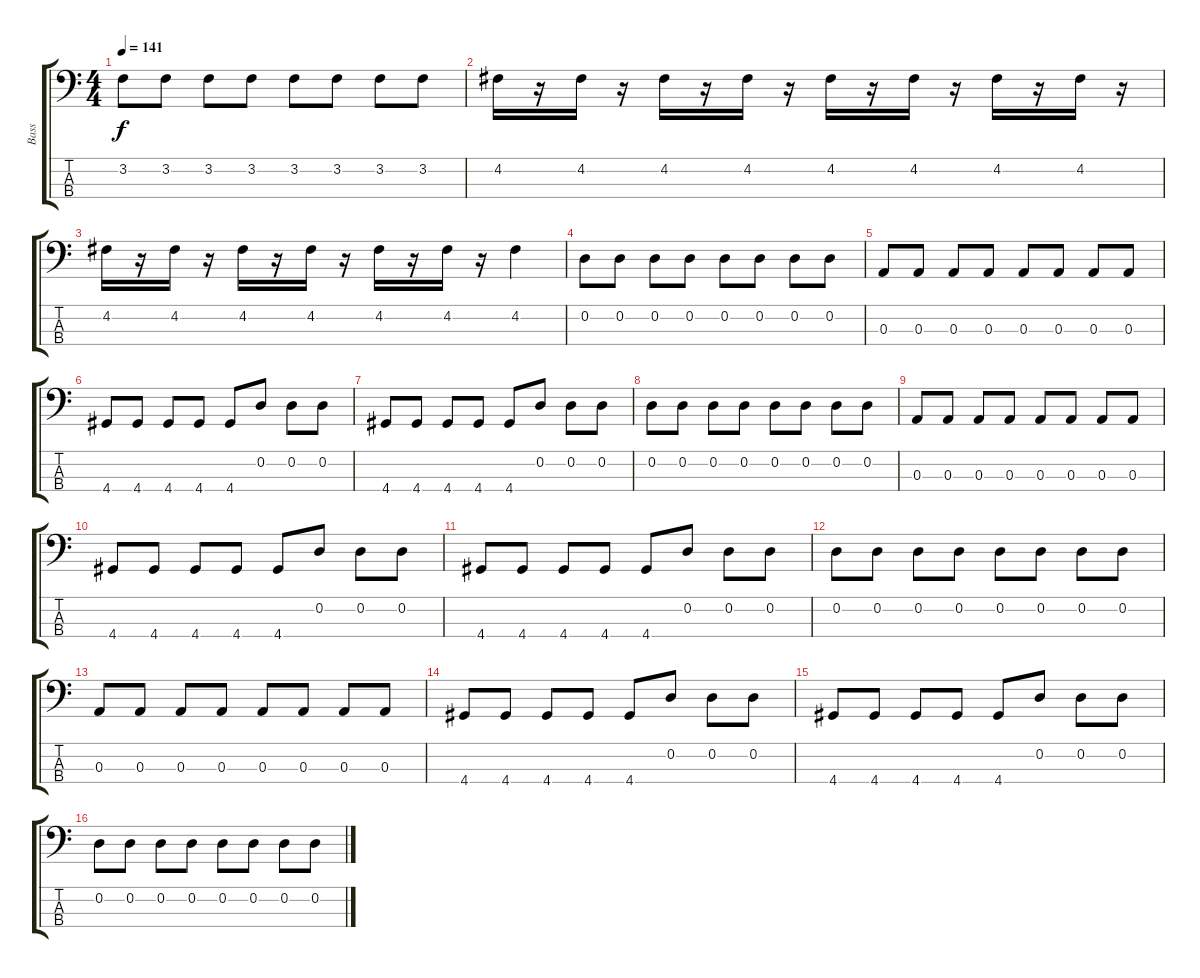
\track ("Bass" "Bass") {instrument electricbassfinger}
\staff {score tabs}
\tuning (G2 D2 A1 E1) {hide}
\ts (4 4)
\tempo 141
\clef f4
\ks c
3.2.8{dy f} 3.2.8 3.2.8 3.2.8 3.2.8 3.2.8 3.2.8 3.2.8 |
4.2.16 r.16 4.2.16 r.16 4.2.16 r.16 4.2.16 r.16 4.2.16 r.16 4.2.16 r.16 4.2.16 r.16 4.2.16 r.16 |
4.2.16 r.16 4.2.16 r.16 4.2.16 r.16 4.2.16 r.16 4.2.16 r.16 4.2.16 r.16 4.2.4 |
0.2.8 0.2.8 0.2.8 0.2.8 0.2.8 0.2.8 0.2.8 0.2.8 |
0.3.8 0.3.8 0.3.8 0.3.8 0.3.8 0.3.8 0.3.8 0.3.8 |
4.4.8 4.4.8 4.4.8 4.4.8 4.4.8 0.2.8 0.2.8 0.2.8 |
4.4.8 4.4.8 4.4.8 4.4.8 4.4.8 0.2.8 0.2.8 0.2.8 |
0.2.8 0.2.8 0.2.8 0.2.8 0.2.8 0.2.8 0.2.8 0.2.8 |
0.3.8 0.3.8 0.3.8 0.3.8 0.3.8 0.3.8 0.3.8 0.3.8 |
4.4.8 4.4.8 4.4.8 4.4.8 4.4.8 0.2.8 0.2.8 0.2.8 |
4.4.8 4.4.8 4.4.8 4.4.8 4.4.8 0.2.8 0.2.8 0.2.8 |
0.2.8 0.2.8 0.2.8 0.2.8 0.2.8 0.2.8 0.2.8 0.2.8 |
0.3.8 0.3.8 0.3.8 0.3.8 0.3.8 0.3.8 0.3.8 0.3.8 |
4.4.8 4.4.8 4.4.8 4.4.8 4.4.8 0.2.8 0.2.8 0.2.8 |
4.4.8 4.4.8 4.4.8 4.4.8 4.4.8 0.2.8 0.2.8 0.2.8 |
0.2.8 0.2.8 0.2.8 0.2.8 0.2.8 0.2.8 0.2.8 0.2.8
